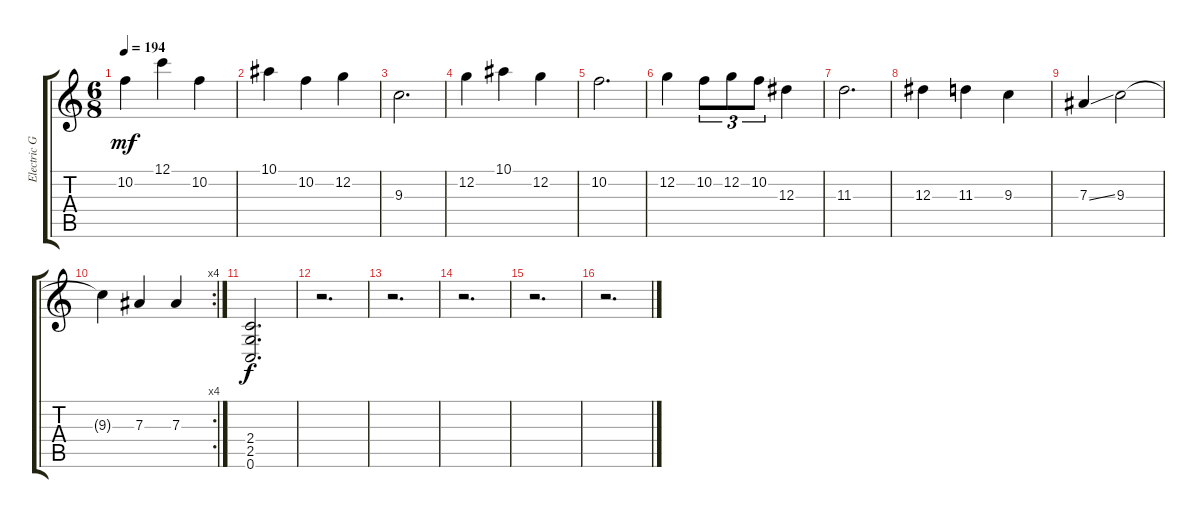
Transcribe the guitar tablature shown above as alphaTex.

\track ("Electric Guitar 1" "Electric G") {instrument distortionguitar}
\staff {score tabs}
\tuning (C4 G3 Eb3 Bb2 F2 C2) {hide}
\ts (6 8)
\tempo 194
\clef g2
\ks c
10.2.4{dy mf} 12.1.4 10.2.4 |
10.1.4 10.2.4 12.2.4 |
9.3.2{d} |
12.2.4 10.1.4 12.2.4 |
10.2.2{d} |
12.2.4 10.2.8{tu (3 2)} 12.2.8{tu (3 2)} 10.2.8{tu (3 2)} 12.3.4 |
11.3.2{d} |
12.3.4 11.3.4 9.3.4 |
7.3{ss}.4 9.3.2 |
\rc 4
9.3{t}.4 7.3.4 7.3.4 |
(2.4 2.5 0.6).2{d dy f} |
r.2{d} |
r.2{d} |
r.2{d} |
r.2{d} |
r.2{d}
